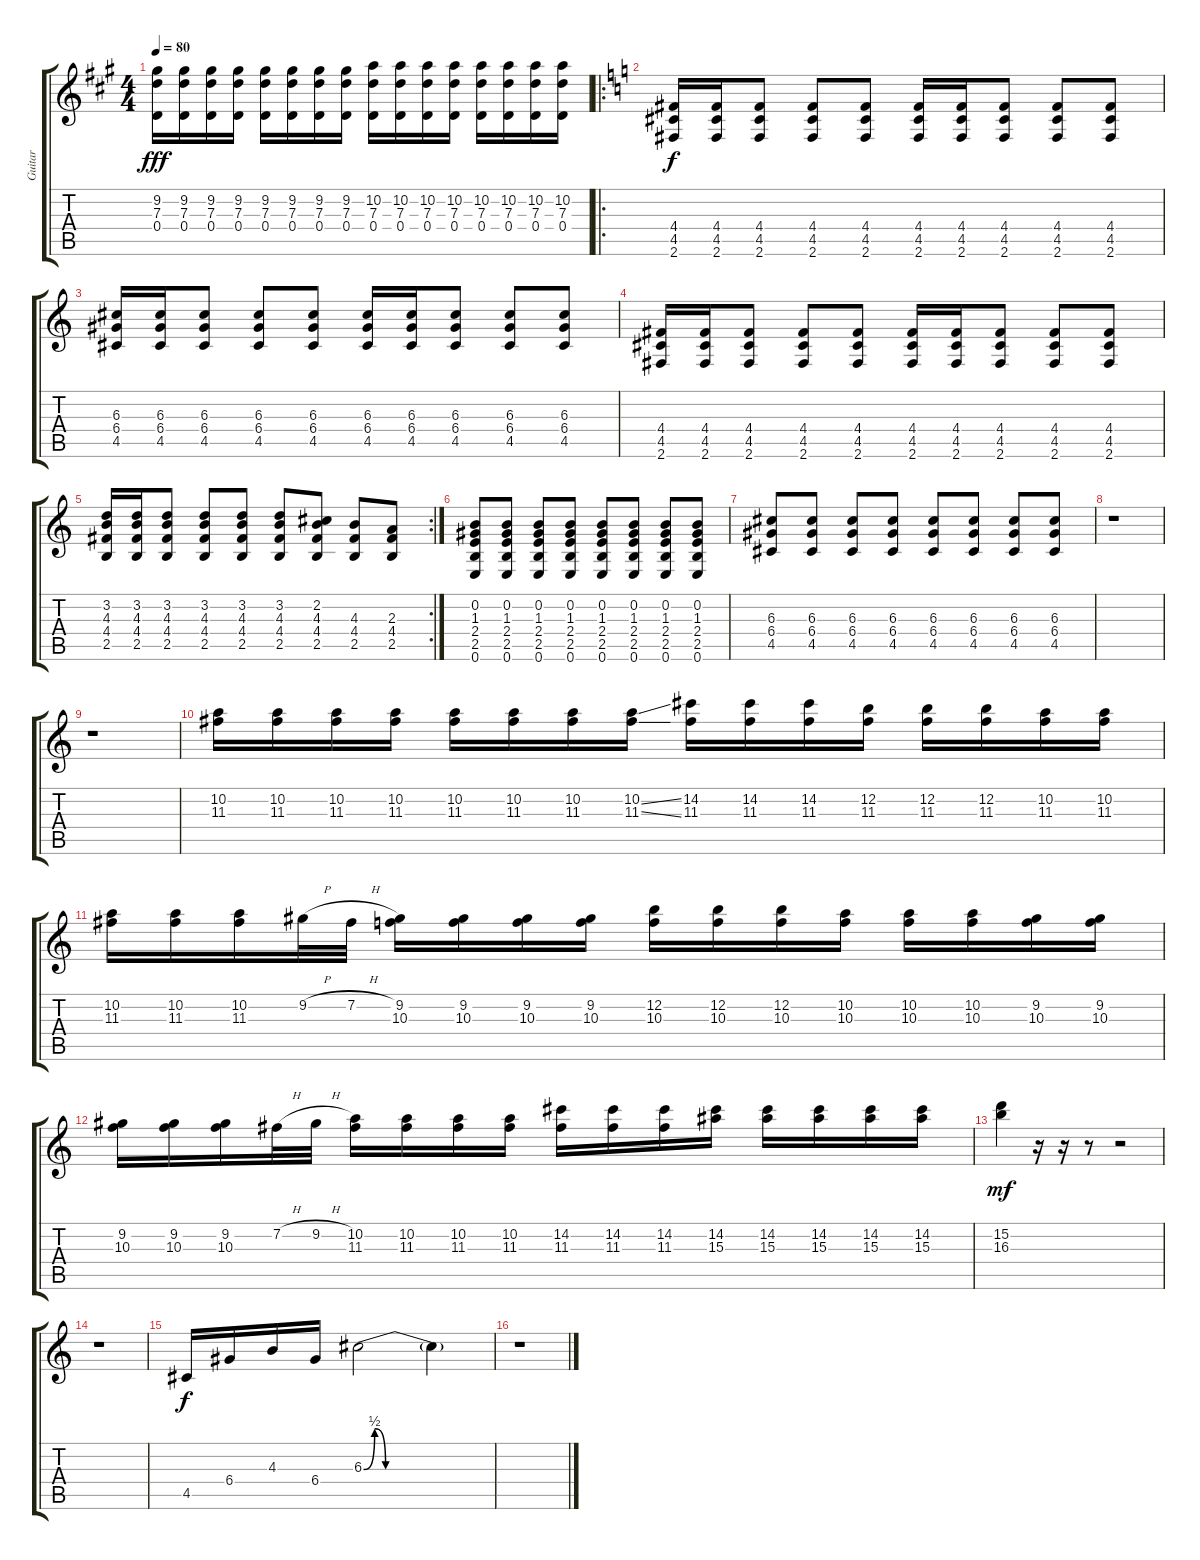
\track ("Guitar" "Guitar") {instrument distortionguitar}
\staff {score tabs}
\tuning (E4 B3 G3 D3 A2 E2) {hide}
\ts (4 4)
\tempo 80
\clef g2
\ks a
(9.2 7.3 0.4).16{dy fff volume 9} (9.2 7.3 0.4).16 (9.2 7.3 0.4).16 (9.2 7.3 0.4).16 (9.2 7.3 0.4).16 (9.2 7.3 0.4).16 (9.2 7.3 0.4).16 (9.2 7.3 0.4).16 (10.2 7.3 0.4).16 (10.2 7.3 0.4).16 (10.2 7.3 0.4).16 (10.2 7.3 0.4).16 (10.2 7.3 0.4).16 (10.2 7.3 0.4).16 (10.2 7.3 0.4).16 (10.2 7.3 0.4).16 |
\ro
\ks c
(4.4 4.5 2.6).16{dy f volume 13} (4.4 4.5 2.6).16 (4.4 4.5 2.6).8 (4.4 4.5 2.6).8 (4.4 4.5 2.6).8 (4.4 4.5 2.6).16 (4.4 4.5 2.6).16 (4.4 4.5 2.6).8 (4.4 4.5 2.6).8 (4.4 4.5 2.6).8 |
(6.3 6.4 4.5).16 (6.3 6.4 4.5).16 (6.3 6.4 4.5).8 (6.3 6.4 4.5).8 (6.3 6.4 4.5).8 (6.3 6.4 4.5).16 (6.3 6.4 4.5).16 (6.3 6.4 4.5).8 (6.3 6.4 4.5).8 (6.3 6.4 4.5).8 |
(4.4 4.5 2.6).16 (4.4 4.5 2.6).16 (4.4 4.5 2.6).8 (4.4 4.5 2.6).8 (4.4 4.5 2.6).8 (4.4 4.5 2.6).16 (4.4 4.5 2.6).16 (4.4 4.5 2.6).8 (4.4 4.5 2.6).8 (4.4 4.5 2.6).8 |
\rc 2
(3.2 4.3 4.4 2.5).16 (3.2 4.3 4.4 2.5).16 (3.2 4.3 4.4 2.5).8 (3.2 4.3 4.4 2.5).8 (3.2 4.3 4.4 2.5).8 (3.2 4.3 4.4 2.5).8 (2.2 4.3 4.4 2.5).8 (4.3 4.4 2.5).8 (2.3 4.4 2.5).8 |
(0.2 1.3 2.4 2.5 0.6).8 (0.2 1.3 2.4 2.5 0.6).8 (0.2 1.3 2.4 2.5 0.6).8 (0.2 1.3 2.4 2.5 0.6).8 (0.2 1.3 2.4 2.5 0.6).8 (0.2 1.3 2.4 2.5 0.6).8 (0.2 1.3 2.4 2.5 0.6).8 (0.2 1.3 2.4 2.5 0.6).8 |
(6.3 6.4 4.5).8 (6.3 6.4 4.5).8 (6.3 6.4 4.5).8 (6.3 6.4 4.5).8 (6.3 6.4 4.5).8 (6.3 6.4 4.5).8 (6.3 6.4 4.5).8 (6.3 6.4 4.5).8 |
r.1 |
r.1 |
(10.2 11.3).16{volume 11} (10.2 11.3).16 (10.2 11.3).16 (10.2 11.3).16 (10.2 11.3).16 (10.2 11.3).16 (10.2 11.3).16 (10.2{ss} 11.3{ss}).16 (14.2 11.3).16 (14.2 11.3).16 (14.2 11.3).16 (12.2 11.3).16 (12.2 11.3).16 (12.2 11.3).16 (10.2 11.3).16 (10.2 11.3).16 |
(10.2 11.3).16 (10.2 11.3).16 (10.2 11.3).16 9.2{h}.32 7.2{h}.32 (9.2 10.3).16 (9.2 10.3).16 (9.2 10.3).16 (9.2 10.3).16 (12.2 10.3).16 (12.2 10.3).16 (12.2 10.3).16 (10.2 10.3).16 (10.2 10.3).16 (10.2 10.3).16 (9.2 10.3).16 (9.2 10.3).16 |
(9.2 10.3).16 (9.2 10.3).16 (9.2 10.3).16 7.2{h}.32 9.2{h}.32 (10.2 11.3).16 (10.2 11.3).16 (10.2 11.3).16 (10.2 11.3).16 (14.2 11.3).16 (14.2 11.3).16 (14.2 11.3).16 (14.2 15.3).16 (14.2 15.3).16 (14.2 15.3).16 (14.2 15.3).16 (14.2 15.3).16 |
(15.2 16.3).4{dy mf} r.16 r.16 r.8 r.2 |
r.1 |
4.5.16{dy f volume 16 instrument electricguitarclean} 6.4.16 4.3.16 6.4.16 6.3{be (custom 0 0 5 2 10 0 20 0 30 0 35 0 40 0 45 0 50 0 55 0 60 0)}.2 6.3{t}.4 |
r.1
